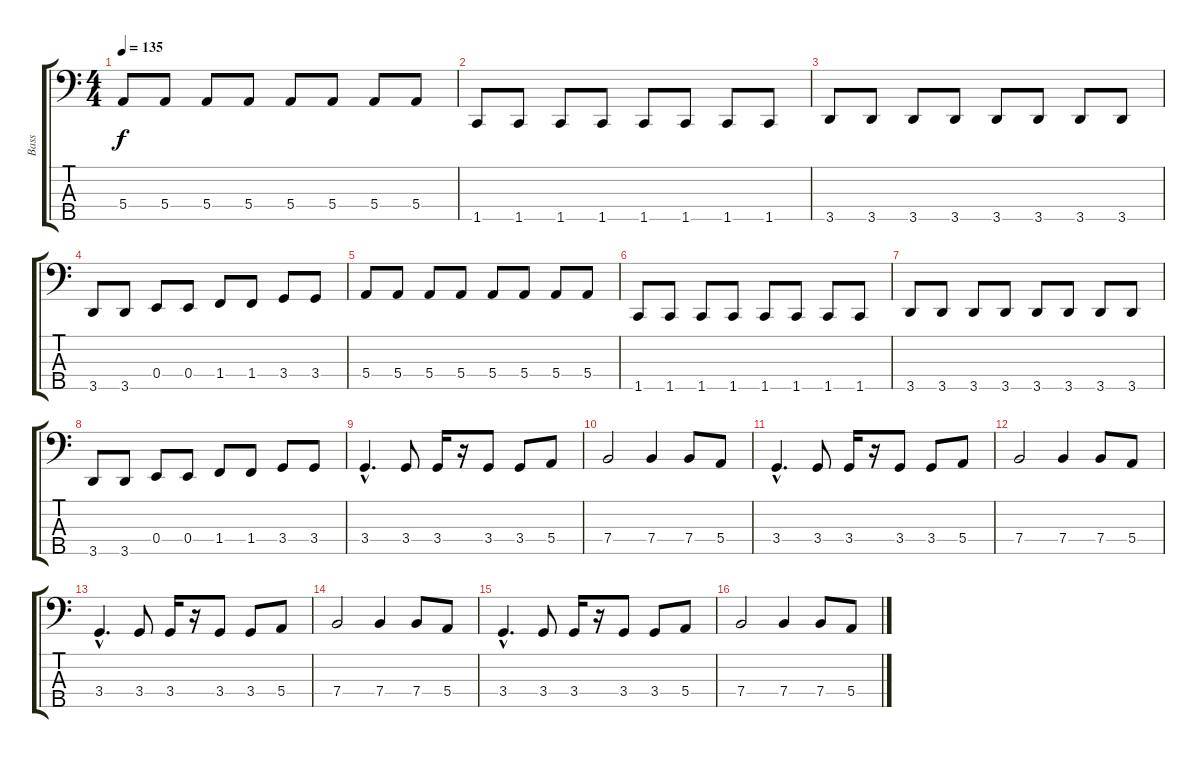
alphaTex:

\track ("Bass" "Bass") {instrument slapbass2}
\staff {score tabs}
\tuning (G2 D2 A1 E1 B0) {hide}
\ts (4 4)
\tempo 135
\clef f4
\ks c
5.4.8{dy f} 5.4.8 5.4.8 5.4.8 5.4.8 5.4.8 5.4.8 5.4.8 |
1.5.8 1.5.8 1.5.8 1.5.8 1.5.8 1.5.8 1.5.8 1.5.8 |
3.5.8 3.5.8 3.5.8 3.5.8 3.5.8 3.5.8 3.5.8 3.5.8 |
3.5.8 3.5.8 0.4.8 0.4.8 1.4.8 1.4.8 3.4.8 3.4.8 |
5.4.8 5.4.8 5.4.8 5.4.8 5.4.8 5.4.8 5.4.8 5.4.8 |
1.5.8 1.5.8 1.5.8 1.5.8 1.5.8 1.5.8 1.5.8 1.5.8 |
3.5.8 3.5.8 3.5.8 3.5.8 3.5.8 3.5.8 3.5.8 3.5.8 |
3.5.8 3.5.8 0.4.8 0.4.8 1.4.8 1.4.8 3.4.8 3.4.8 |
3.4{hac}.4{d} 3.4.8 3.4.16 r.16 3.4.8 3.4.8 5.4.8 |
7.4.2 7.4.4 7.4.8 5.4.8 |
3.4{hac}.4{d} 3.4.8 3.4.16 r.16 3.4.8 3.4.8 5.4.8 |
7.4.2 7.4.4 7.4.8 5.4.8 |
3.4{hac}.4{d} 3.4.8 3.4.16 r.16 3.4.8 3.4.8 5.4.8 |
7.4.2 7.4.4 7.4.8 5.4.8 |
3.4{hac}.4{d} 3.4.8 3.4.16 r.16 3.4.8 3.4.8 5.4.8 |
7.4.2 7.4.4 7.4.8 5.4.8
